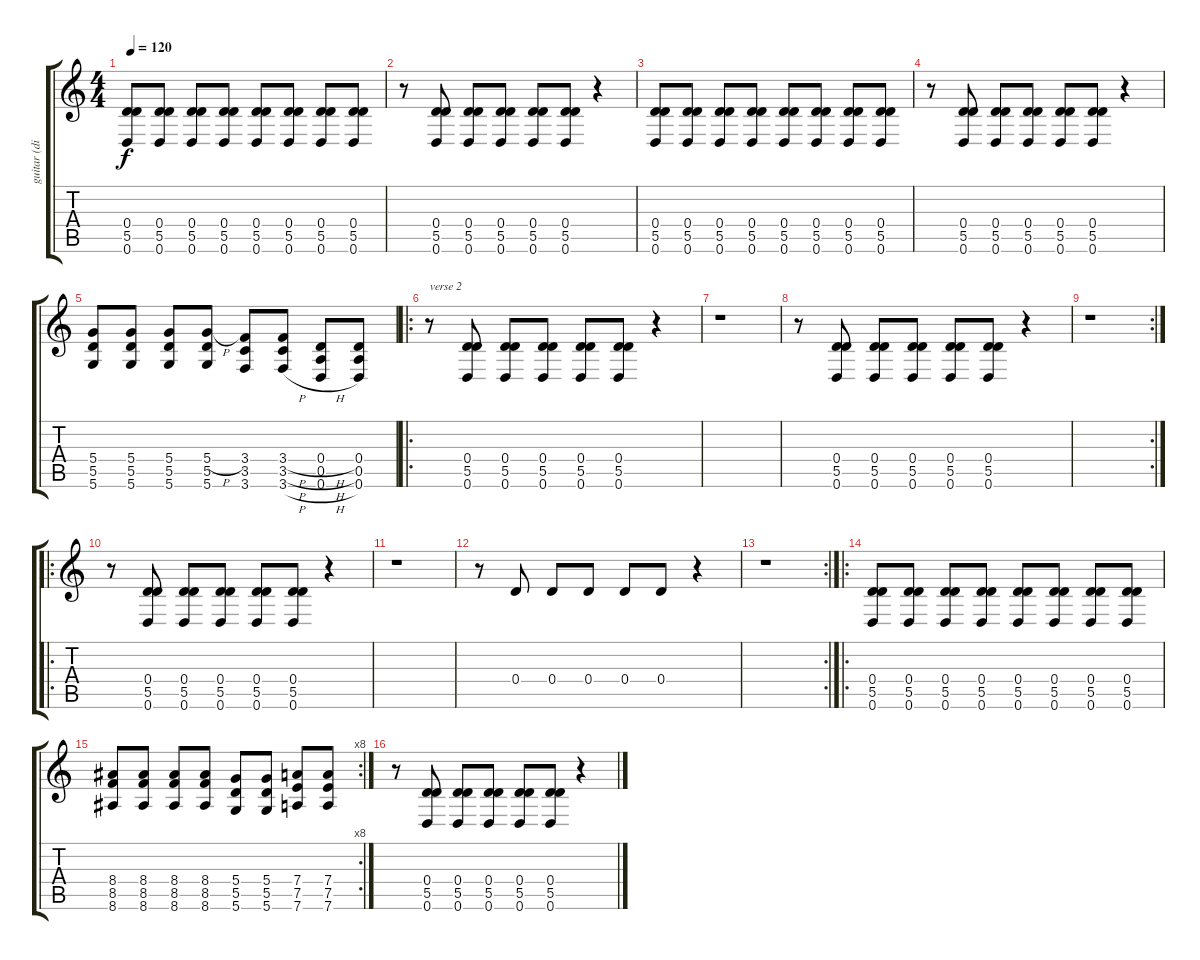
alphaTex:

\track ("guitar (distortion)" "guitar (di") {instrument overdrivenguitar}
\staff {score tabs}
\tuning (E4 B3 G3 D3 A2 D2) {hide}
\ts (4 4)
\tempo 120
\clef g2
\ks c
(0.4 5.5 0.6).8{dy f} (0.4 5.5 0.6).8 (0.4 5.5 0.6).8 (0.4 5.5 0.6).8 (0.4 5.5 0.6).8 (0.4 5.5 0.6).8 (0.4 5.5 0.6).8 (0.4 5.5 0.6).8 |
r.8 (0.4 5.5 0.6).8 (0.4 5.5 0.6).8 (0.4 5.5 0.6).8 (0.4 5.5 0.6).8 (0.4 5.5 0.6).8 r.4 |
(0.4 5.5 0.6).8 (0.4 5.5 0.6).8 (0.4 5.5 0.6).8 (0.4 5.5 0.6).8 (0.4 5.5 0.6).8 (0.4 5.5 0.6).8 (0.4 5.5 0.6).8 (0.4 5.5 0.6).8 |
r.8 (0.4 5.5 0.6).8 (0.4 5.5 0.6).8 (0.4 5.5 0.6).8 (0.4 5.5 0.6).8 (0.4 5.5 0.6).8 r.4 |
(5.4 5.5 5.6).8 (5.4 5.5 5.6).8 (5.4 5.5 5.6).8 (5.4{h} 5.5 5.6).8 (3.4 3.5 3.6).8 (3.4{h} 3.5{h} 3.6{h}).8 (0.4{h} 0.5{h} 0.6{h}).8 (0.4 0.5 0.6).8 |
\ro
r.8{txt "verse 2"} (0.4 5.5 0.6).8 (0.4 5.5 0.6).8 (0.4 5.5 0.6).8 (0.4 5.5 0.6).8 (0.4 5.5 0.6).8 r.4 |
r.1 |
r.8 (0.4 5.5 0.6).8 (0.4 5.5 0.6).8 (0.4 5.5 0.6).8 (0.4 5.5 0.6).8 (0.4 5.5 0.6).8 r.4 |
\rc 2
r.1 |
\ro
r.8 (0.4 5.5 0.6).8 (0.4 5.5 0.6).8 (0.4 5.5 0.6).8 (0.4 5.5 0.6).8 (0.4 5.5 0.6).8 r.4 |
r.1 |
r.8 0.4.8 0.4.8 0.4.8 0.4.8 0.4.8 r.4 |
\rc 2
r.1 |
\ro
(0.4 5.5 0.6).8 (0.4 5.5 0.6).8 (0.4 5.5 0.6).8 (0.4 5.5 0.6).8 (0.4 5.5 0.6).8 (0.4 5.5 0.6).8 (0.4 5.5 0.6).8 (0.4 5.5 0.6).8 |
\rc 8
(8.4 8.5 8.6).8 (8.4 8.5 8.6).8 (8.4 8.5 8.6).8 (8.4 8.5 8.6).8 (5.4 5.5 5.6).8 (5.4 5.5 5.6).8 (7.4 7.5 7.6).8 (7.4 7.5 7.6).8 |
r.8 (0.4 5.5 0.6).8 (0.4 5.5 0.6).8 (0.4 5.5 0.6).8 (0.4 5.5 0.6).8 (0.4 5.5 0.6).8 r.4
